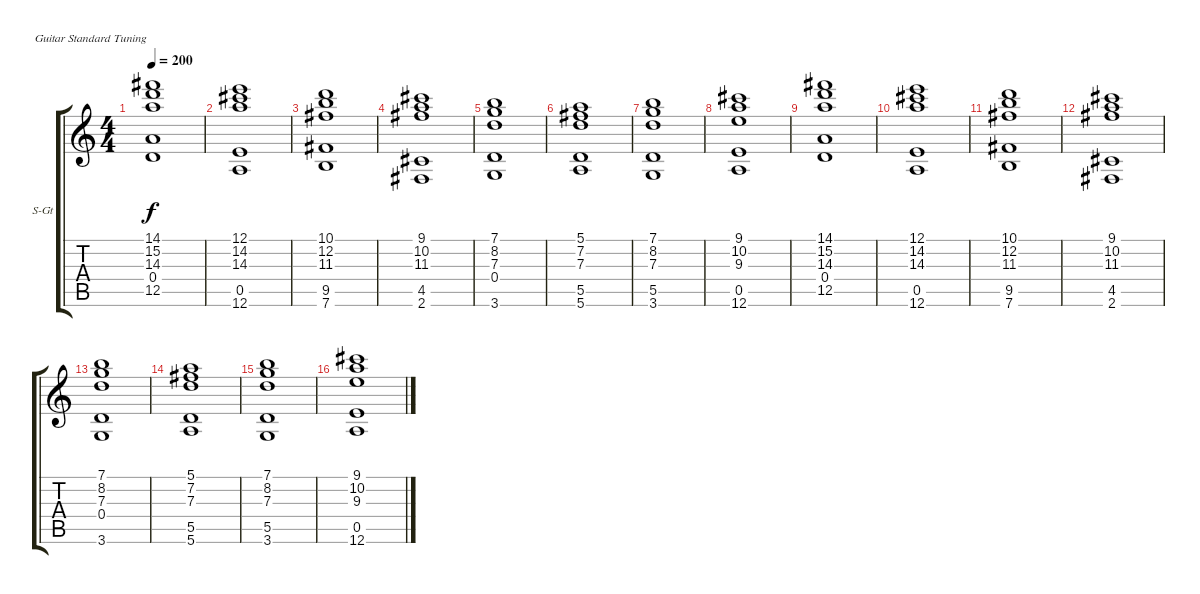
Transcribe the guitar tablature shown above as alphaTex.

\bracketExtendMode groupsimilarinstruments
\firstSystemTrackNameOrientation horizontal
\otherSystemsTrackNameOrientation horizontal
\track ("Strings" "S-Gt") {instrument stringensemble1}
\staff {score tabs}
\tuning (E4 B3 G3 D3 A2 E2)
\displaytranspose 12
\ts (4 4)
\tempo 200
\clef g2
\ks c
(14.1 15.2 14.3 0.4 12.5).1{dy f} |
(12.1 14.2 14.3 0.5 12.6).1 |
(10.1 12.2 11.3 9.5 7.6).1 |
(9.1 10.2 11.3 4.5 2.6).1 |
(7.1 8.2 7.3 0.4 3.6).1 |
(5.1 7.2 7.3 5.5 5.6).1 |
(7.1 8.2 7.3 5.5 3.6).1 |
(9.1 10.2 9.3 0.5 12.6).1 |
(14.1 15.2 14.3 0.4 12.5).1 |
(12.1 14.2 14.3 0.5 12.6).1 |
(10.1 12.2 11.3 9.5 7.6).1 |
(9.1 10.2 11.3 4.5 2.6).1 |
(7.1 8.2 7.3 0.4 3.6).1 |
(5.1 7.2 7.3 5.5 5.6).1 |
(7.1 8.2 7.3 5.5 3.6).1 |
(9.1 10.2 9.3 0.5 12.6).1
